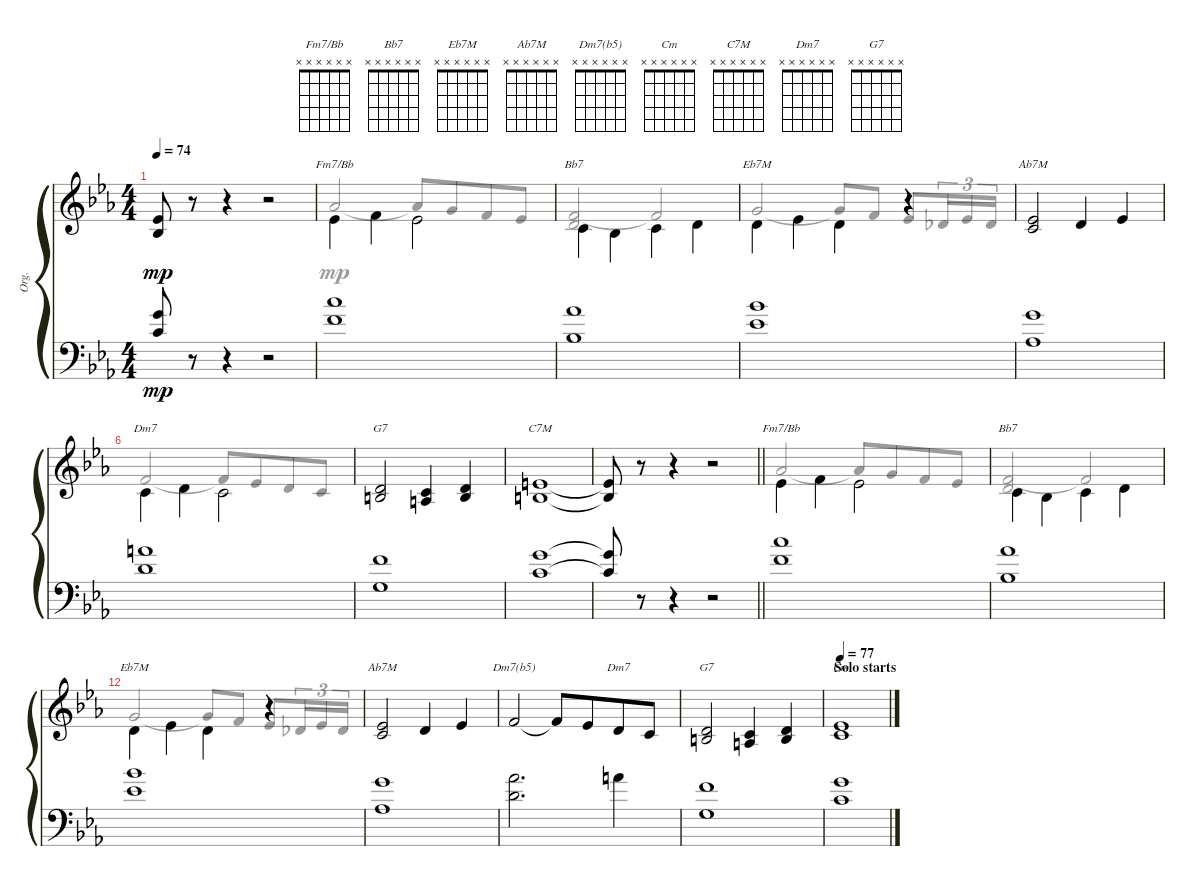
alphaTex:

\bracketExtendMode groupsimilarinstruments
\otherSystemsTrackNameOrientation horizontal
\defaultBarNumberDisplay FirstOfSystem
\track ("Organ" "Org.") {multiBarRest instrument drawbarorgan}
\staff {score}
\tuning (E4 B3 G3 D3 A2 E2)
\displaytranspose -12
\chord ("Fm7/Bb" x x x x x x)
\chord ("Bb7" x x x x x x)
\chord ("Eb7M" x x x x x x)
\chord ("Ab7M" x x x x x x)
\chord ("Dm7(b5)" x x x x x x)
\chord ("Cm" x x x x x x)
\chord ("C7M" x x x x x x)
\chord ("Dm7" x x x x x x)
\chord ("G7" x x x x x x)
\voice
\ts (4 4)
\tempo 74
\clef g2
\ks eb
(11.2{t acc b} 11.1{t acc b}).8{dy mp beam Up} r.8{beam Up} r.4{beam Up} r.2{beam Up} |
16.2{acc b}.4{ch "Fm7/Bb" beam Down} 13.1{acc forcenatural}.4{beam Down} 16.2{acc b}.2{beam Down} |
17.3{acc forcenatural}.4{ch "Bb7" beam Down} 11.2{acc b}.4{beam Down} 13.2{acc forcenatural}.4{beam Down} 15.2{acc forcenatural}.4{beam Down} |
15.2{acc forcenatural}.4{ch "Eb7M" beam Down} 11.1{acc b}.4{beam Down} 15.2{acc forcenatural}.4{beam Down} r.4{beam Up} |
(13.2{acc forcenatural} 11.1{acc b}).2{ch "Ab7M" beam Up} 10.1{acc forcenatural}.4{beam Up} 11.1{acc b}.4{beam Up} |
13.2{acc forcenatural}.4{ch "Dm7" beam Down} 10.1{acc forcenatural}.4{beam Down} 13.2{acc forcenatural}.2{beam Down} |
(10.1{acc forcenatural} 12.2{acc forcenatural}).2{ch "G7" beam Up} (8.1{acc forcenatural} 10.2{acc forcenatural}).4{beam Up} (10.1{acc forcenatural} 12.2{acc forcenatural}).4{beam Up} |
(12.2{acc forcenatural} 12.1{acc forcenatural}).1{ch "C7M" beam Up} |
\barLineRight lightlight
(12.2{t acc forcenatural} 12.1{t acc forcenatural}).8{beam Up} r.8{beam Up} r.4{beam Up} r.2{beam Up} |
16.2{acc b}.4{ch "Fm7/Bb" beam Down} 13.1{acc forcenatural}.4{beam Down} 16.2{acc b}.2{beam Down} |
17.3{acc forcenatural}.4{ch "Bb7" beam Down} 11.2{acc b}.4{beam Down} 13.2{acc forcenatural}.4{beam Down} 15.2{acc forcenatural}.4{beam Down} |
15.2{acc forcenatural}.4{ch "Eb7M" beam Down} 11.1{acc b}.4{beam Down} 15.2{acc forcenatural}.4{beam Down} r.4{beam Up} |
(13.2{acc forcenatural} 11.1{acc b}).2{ch "Ab7M" beam Up} 10.1{acc forcenatural}.4{beam Up} 11.1{acc b}.4{beam Up} |
13.1{acc forcenatural}.2{ch "Dm7(b5)" beam Up} 13.1{t acc forcenatural}.8{beam Up} 11.1{acc b}.8{beam Up beam merge} 10.1{acc forcenatural}.8{ch "Dm7" beam Up} 8.1{acc forcenatural}.8{beam Up} |
(10.1{acc forcenatural} 12.2{acc forcenatural}).2{ch "G7" beam Up} (8.1{acc forcenatural} 10.2{acc forcenatural}).4{beam Up} (10.1{acc forcenatural} 12.2{acc forcenatural}).4{beam Up} |
\section ("" "Solo starts")
\tempo 77
(13.2{acc forcenatural} 11.1{acc b}).1{ch "Cm" beam Up}
\voice
\clef g2
\ottava regular
\simile none
\ks eb
|
16.1{acc b}.2{beam Up} 16.1{t acc b}.8{beam Up} 15.1{acc forcenatural}.8{beam Up beam merge} 13.1{acc forcenatural}.8{beam Up} 11.1{acc b}.8{beam Up} |
(15.2{acc forcenatural} 13.1{acc forcenatural}).2{beam Up} 13.1{t acc forcenatural}.2{beam Up} |
15.1{acc forcenatural}.2{beam Up} 15.1{t acc forcenatural}.8{beam Up} 13.1{acc forcenatural}.8{beam Up} 11.1{acc b}.8{beam Up beam merge} 9.1{acc b}.16{tu (3 2) beam Up beam merge} 11.1{acc b}.16{tu (3 2) beam Up beam merge} 9.1{acc b}.16{tu (3 2) beam Up} |
|
13.1{acc forcenatural}.2{beam Up} 13.1{t acc forcenatural}.8{beam Up} 11.1{acc b}.8{beam Up beam merge} 10.1{acc forcenatural}.8{beam Up} 8.1{acc forcenatural}.8{beam Up} |
|
|
\barLineRight lightlight
|
16.1{acc b}.2{beam Up} 16.1{t acc b}.8{beam Up} 15.1{acc forcenatural}.8{beam Up beam merge} 13.1{acc forcenatural}.8{beam Up} 11.1{acc b}.8{beam Up} |
(13.1{acc forcenatural} 15.2{acc forcenatural}).2{beam Up} 13.1{t acc forcenatural}.2{beam Up} |
15.1{acc forcenatural}.2{beam Up} 15.1{t acc forcenatural}.8{beam Up} 13.1{acc forcenatural}.8{beam Up} 11.1{acc b}.8{beam Up beam merge} 9.1{acc b}.16{tu (3 2) beam Up beam merge} 11.1{acc b}.16{tu (3 2) beam Up beam merge} 9.1{acc b}.16{tu (3 2) beam Up} |
|
|
|
\staff {score}
\tuning (E4 B3 G3 D3 A2 E2)
\clef f4
\ottava regular
\simile none
\ks eb
(1.2{t acc forcenatural} 3.1{t acc forcenatural}).8{dy mp beam Up} r.8{beam Up} r.4{beam Up} r.2{beam Up} |
(6.2{acc forcenatural} 8.1{acc forcenatural}).1{beam Down} |
(3.3{acc b} 4.1{acc b}).1{beam Down} |
(4.2{acc b} 6.1{acc b}).1{beam Down} |
(1.3{acc b} 3.1{acc forcenatural}).1{beam Down} |
(3.2{acc forcenatural} 5.1{acc forcenatural}).1{beam Down} |
(0.3{acc forcenatural} 1.1{acc forcenatural}).1{beam Up} |
(1.2{acc forcenatural} 3.1{acc forcenatural}).1{beam Down} |
\barLineRight lightlight
(1.2{t acc forcenatural} 3.1{t acc forcenatural}).8{beam Up} r.8{beam Up} r.4{beam Up} r.2{beam Up} |
(6.2{acc forcenatural} 8.1{acc forcenatural}).1{beam Down} |
(3.3{acc b} 4.1{acc b}).1{beam Down} |
(4.2{acc b} 6.1{acc b}).1{beam Down} |
(1.3{acc b} 3.1{acc forcenatural}).1{beam Down} |
(3.2{acc forcenatural} 4.1{acc b}).2{d beam Down} 5.1{acc forcenatural}.4{beam Down} |
(0.3{acc forcenatural} 1.1{acc forcenatural}).1{beam Up} |
(1.2{acc forcenatural} 3.1{acc forcenatural}).1{beam Down}
